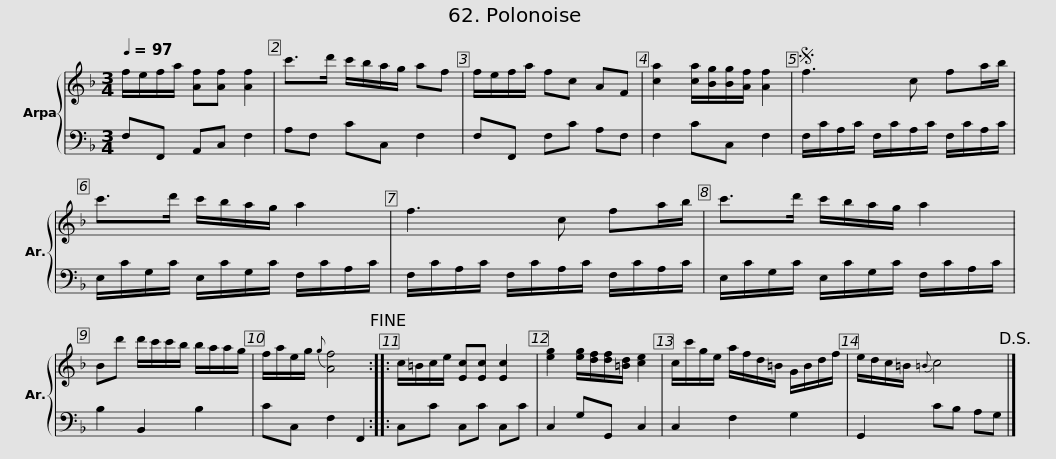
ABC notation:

X:1
%%score { 1 | 2 }
L:1/8
Q:1/4=97
M:3/4
I:linebreak $
K:F
V:1 treble
V:2 bass
V:1
 f/e/f/a/ [Af][Af] [Af]2 | c'>d' c'/b/a/g/ af | f/e/f/a/ fc AF | [ca]2 [ca]/[Bg]/[Bg]/[Af]/ [Af]2 |S f3 c fa/b/ |$ %5
 c'>d' c'/b/a/g/ a2 | f3 c fa/b/ | c'>d' c'/b/a/g/ a2 |$ Bd' d'/c'/c'/b/ b/a/a/g/ | f/a/e/g/{g} [Af]4!fine! :: %10
 c/=B/c/e/ [Ec][Ec] [Ec]2 | [eg]2 [eg]/[df]/[df]/[=Bd]/ [ce]2 |$ c/c'/g/e/ a/f/d/=B/ G/B/d/f/ | e/d/c/=B/{=B} c4!D.S.! |] %14
V:2
 F,F,, A,,C, F,2 | A,F, CC, F,2 | F,F,, F,C A,F, | F,2 CC, F,2 | F,/C/A,/C/ F,/C/A,/C/ F,/C/A,/C/ |$ %5
 E,/C/G,/C/ E,/C/G,/C/ F,/C/A,/C/ | F,/C/A,/C/ F,/C/A,/C/ F,/C/A,/C/ | E,/C/G,/C/ E,/C/G,/C/ F,/C/A,/C/ |$ B,2 B,,2 B,2 | CC, F,2 F,,2 :: %10
 C,C C,C C,C | C,2 G,G,, C,2 |$ C,2 F,2 G,2 | G,,2 CB, A,G, |] %14
